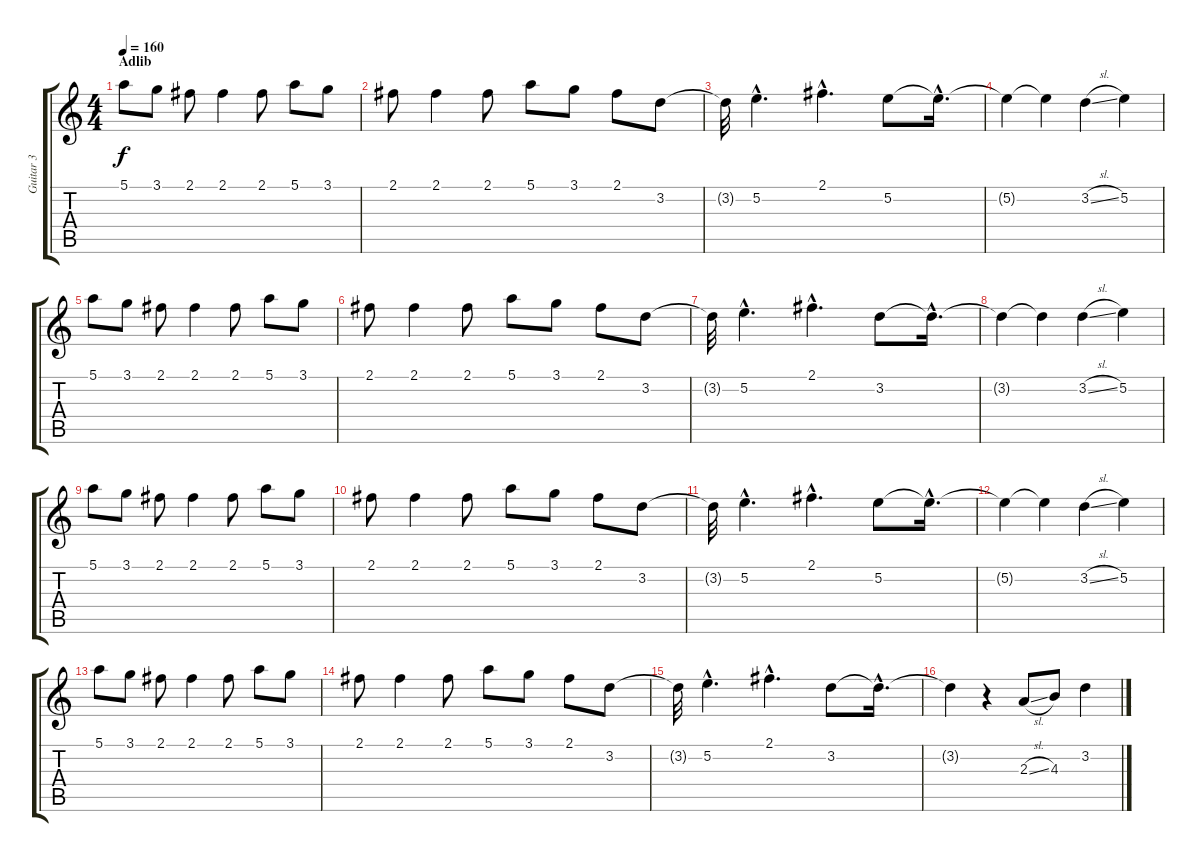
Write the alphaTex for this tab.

\track ("Guitar 3" "Guitar 3") {instrument distortionguitar}
\staff {score tabs}
\tuning (E4 B3 G3 D3 A2 E2) {hide}
\ts (4 4)
\section ("" "Adlib")
\tempo 160
\clef g2
\ks c
5.1.8{dy f} 3.1.8 2.1.8 2.1.4 2.1.8 5.1.8 3.1.8 |
2.1.8 2.1.4 2.1.8 5.1.8 3.1.8 2.1.8 3.2.8 |
3.2{t}.32 5.2{hac}.4{d} 2.1{hac}.4{d} 5.2.8 5.2{hac t}.16{d} |
5.2{t}.4 5.2{t}.4 3.2{sl}.4 5.2.4 |
5.1.8 3.1.8 2.1.8 2.1.4 2.1.8 5.1.8 3.1.8 |
2.1.8 2.1.4 2.1.8 5.1.8 3.1.8 2.1.8 3.2.8 |
3.2{t}.32 5.2{hac}.4{d} 2.1{hac}.4{d} 3.2.8 3.2{hac t}.16{d} |
3.2{t}.4 3.2{t}.4 3.2{sl}.4 5.2.4 |
5.1.8 3.1.8 2.1.8 2.1.4 2.1.8 5.1.8 3.1.8 |
2.1.8 2.1.4 2.1.8 5.1.8 3.1.8 2.1.8 3.2.8 |
3.2{t}.32 5.2{hac}.4{d} 2.1{hac}.4{d} 5.2.8 5.2{hac t}.16{d} |
5.2{t}.4 5.2{t}.4 3.2{sl}.4 5.2.4 |
5.1.8 3.1.8 2.1.8 2.1.4 2.1.8 5.1.8 3.1.8 |
2.1.8 2.1.4 2.1.8 5.1.8 3.1.8 2.1.8 3.2.8 |
3.2{t}.32 5.2{hac}.4{d} 2.1{hac}.4{d} 3.2.8 3.2{hac t}.16{d} |
3.2{t}.4 r.4 2.3{sl}.8 4.3.8 3.2.4
